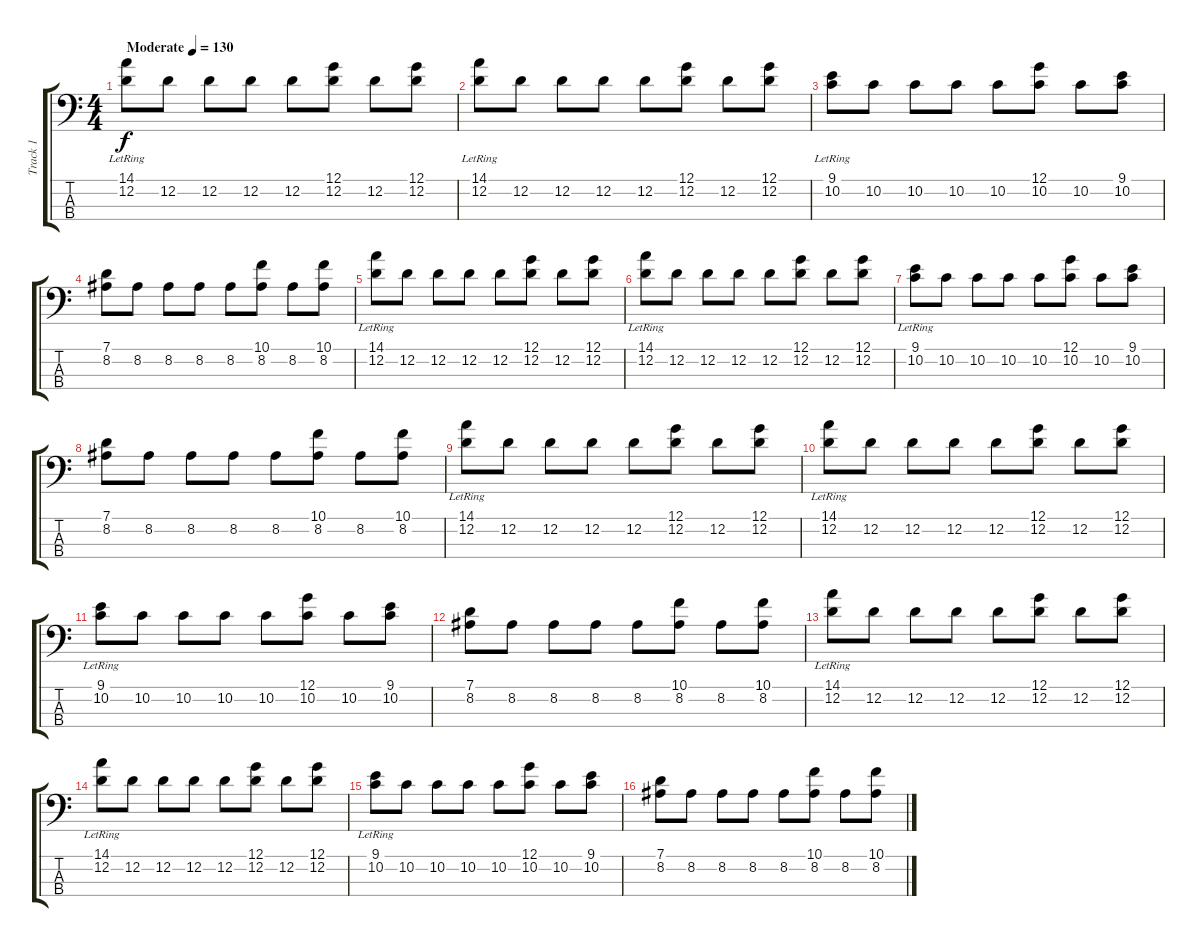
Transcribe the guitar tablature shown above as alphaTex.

\track ("Track 1" "Track 1") {instrument electricbassfinger}
\staff {score tabs}
\tuning (G2 D2 A1 E1) {hide}
\ts (4 4)
\tempo (130 "Moderate")
\clef f4
\ks c
(14.1{lr} 12.2{lr}).8{dy f instrument electricbassfinger} 12.2.8 12.2.8 12.2.8 12.2.8 (12.1 12.2).8 12.2.8 (12.1 12.2).8 |
(14.1{lr} 12.2{lr}).8 12.2.8 12.2.8 12.2.8 12.2.8 (12.1 12.2).8 12.2.8 (12.1 12.2).8 |
(9.1{lr} 10.2{lr}).8 10.2.8 10.2.8 10.2.8 10.2.8 (12.1 10.2).8 10.2.8 (9.1 10.2).8 |
(7.1 8.2).8 8.2.8 8.2.8 8.2.8 8.2.8 (10.1 8.2).8 8.2.8 (10.1 8.2).8 |
(14.1{lr} 12.2{lr}).8 12.2.8 12.2.8 12.2.8 12.2.8 (12.1 12.2).8 12.2.8 (12.1 12.2).8 |
(14.1{lr} 12.2{lr}).8 12.2.8 12.2.8 12.2.8 12.2.8 (12.1 12.2).8 12.2.8 (12.1 12.2).8 |
(9.1{lr} 10.2{lr}).8 10.2.8 10.2.8 10.2.8 10.2.8 (12.1 10.2).8 10.2.8 (9.1 10.2).8 |
(7.1 8.2).8 8.2.8 8.2.8 8.2.8 8.2.8 (10.1 8.2).8 8.2.8 (10.1 8.2).8 |
(14.1{lr} 12.2{lr}).8 12.2.8 12.2.8 12.2.8 12.2.8 (12.1 12.2).8 12.2.8 (12.1 12.2).8 |
(14.1{lr} 12.2{lr}).8 12.2.8 12.2.8 12.2.8 12.2.8 (12.1 12.2).8 12.2.8 (12.1 12.2).8 |
(9.1{lr} 10.2{lr}).8 10.2.8 10.2.8 10.2.8 10.2.8 (12.1 10.2).8 10.2.8 (9.1 10.2).8 |
(7.1 8.2).8 8.2.8 8.2.8 8.2.8 8.2.8 (10.1 8.2).8 8.2.8 (10.1 8.2).8 |
(14.1{lr} 12.2{lr}).8 12.2.8 12.2.8 12.2.8 12.2.8 (12.1 12.2).8 12.2.8 (12.1 12.2).8 |
(14.1{lr} 12.2{lr}).8 12.2.8 12.2.8 12.2.8 12.2.8 (12.1 12.2).8 12.2.8 (12.1 12.2).8 |
(9.1{lr} 10.2{lr}).8 10.2.8 10.2.8 10.2.8 10.2.8 (12.1 10.2).8 10.2.8 (9.1 10.2).8 |
(7.1 8.2).8 8.2.8 8.2.8 8.2.8 8.2.8 (10.1 8.2).8 8.2.8 (10.1 8.2).8
